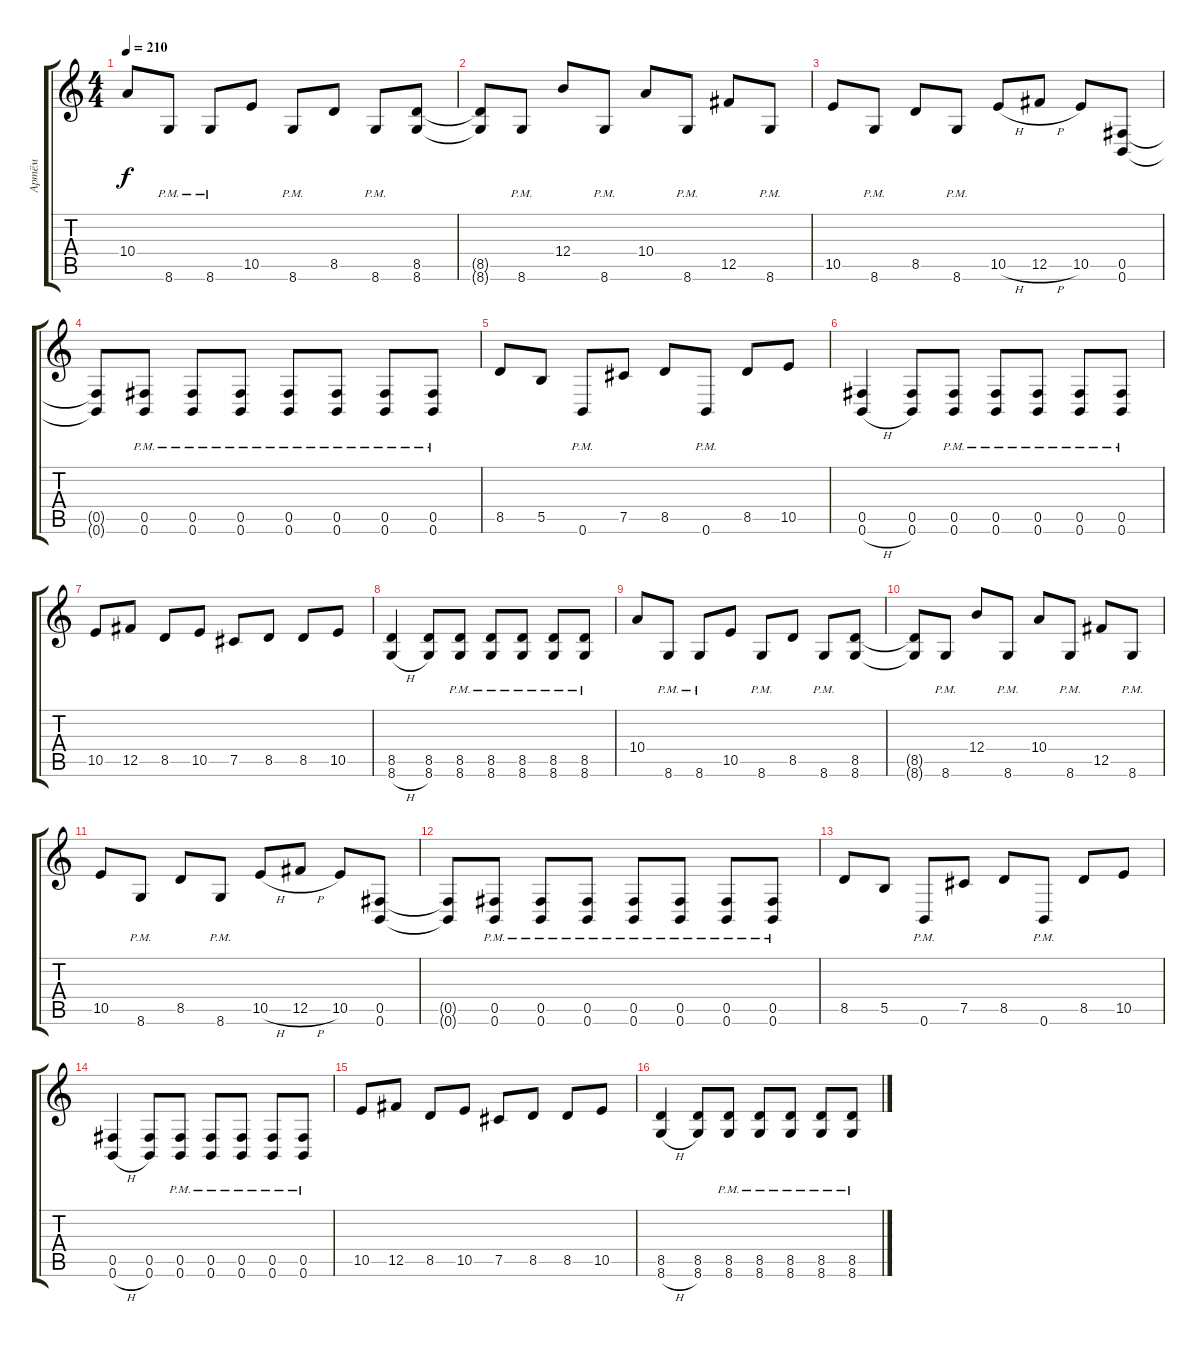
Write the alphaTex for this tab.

\track ("Артём" "Артём") {instrument distortionguitar}
\staff {score tabs}
\tuning (Db4 Ab3 E3 B2 Gb2 B1) {hide}
\ts (4 4)
\tempo 210
\clef g2
\ks c
10.4.8{dy f} 8.6{pm}.8 8.6{pm}.8 10.5.8 8.6{pm}.8 8.5.8 8.6{pm}.8 (8.5 8.6).8 |
(8.5{t} 8.6{t}).8 8.6{pm}.8 12.4.8 8.6{pm}.8 10.4.8 8.6{pm}.8 12.5.8 8.6{pm}.8 |
10.5.8 8.6{pm}.8 8.5.8 8.6{pm}.8 10.5{h}.8 12.5{h}.8 10.5.8 (0.5 0.6).8 |
(0.5{t} 0.6{t}).8 (0.5{pm} 0.6).8 (0.5{pm} 0.6).8 (0.5{pm} 0.6).8 (0.5{pm} 0.6).8 (0.5{pm} 0.6{pm}).8 (0.5{pm} 0.6{pm}).8 (0.5{pm} 0.6{pm}).8 |
8.5.8 5.5.8 0.6{pm}.8 7.5.8 8.5.8 0.6{pm}.8 8.5.8 10.5.8 |
(0.5 0.6{h}).4 (0.5 0.6).8 (0.5 0.6{pm}).8 (0.5 0.6{pm}).8 (0.5 0.6{pm}).8 (0.5 0.6{pm}).8 (0.5 0.6{pm}).8 |
10.5.8 12.5.8 8.5.8 10.5.8 7.5.8 8.5.8 8.5.8 10.5.8 |
(8.5 8.6{h}).4 (8.5 8.6).8 (8.5 8.6{pm}).8 (8.5 8.6{pm}).8 (8.5 8.6{pm}).8 (8.5 8.6{pm}).8 (8.5 8.6{pm}).8 |
10.4.8 8.6{pm}.8 8.6{pm}.8 10.5.8 8.6{pm}.8 8.5.8 8.6{pm}.8 (8.5 8.6).8 |
(8.5{t} 8.6{t}).8 8.6{pm}.8 12.4.8 8.6{pm}.8 10.4.8 8.6{pm}.8 12.5.8 8.6{pm}.8 |
10.5.8 8.6{pm}.8 8.5.8 8.6{pm}.8 10.5{h}.8 12.5{h}.8 10.5.8 (0.5 0.6).8 |
(0.5{t} 0.6{t}).8 (0.5{pm} 0.6).8 (0.5{pm} 0.6).8 (0.5{pm} 0.6).8 (0.5{pm} 0.6).8 (0.5{pm} 0.6{pm}).8 (0.5{pm} 0.6{pm}).8 (0.5{pm} 0.6{pm}).8 |
8.5.8 5.5.8 0.6{pm}.8 7.5.8 8.5.8 0.6{pm}.8 8.5.8 10.5.8 |
(0.5 0.6{h}).4 (0.5 0.6).8 (0.5 0.6{pm}).8 (0.5 0.6{pm}).8 (0.5 0.6{pm}).8 (0.5 0.6{pm}).8 (0.5 0.6{pm}).8 |
10.5.8 12.5.8 8.5.8 10.5.8 7.5.8 8.5.8 8.5.8 10.5.8 |
(8.5 8.6{h}).4 (8.5 8.6).8 (8.5 8.6{pm}).8 (8.5 8.6{pm}).8 (8.5 8.6{pm}).8 (8.5 8.6{pm}).8 (8.5 8.6{pm}).8
